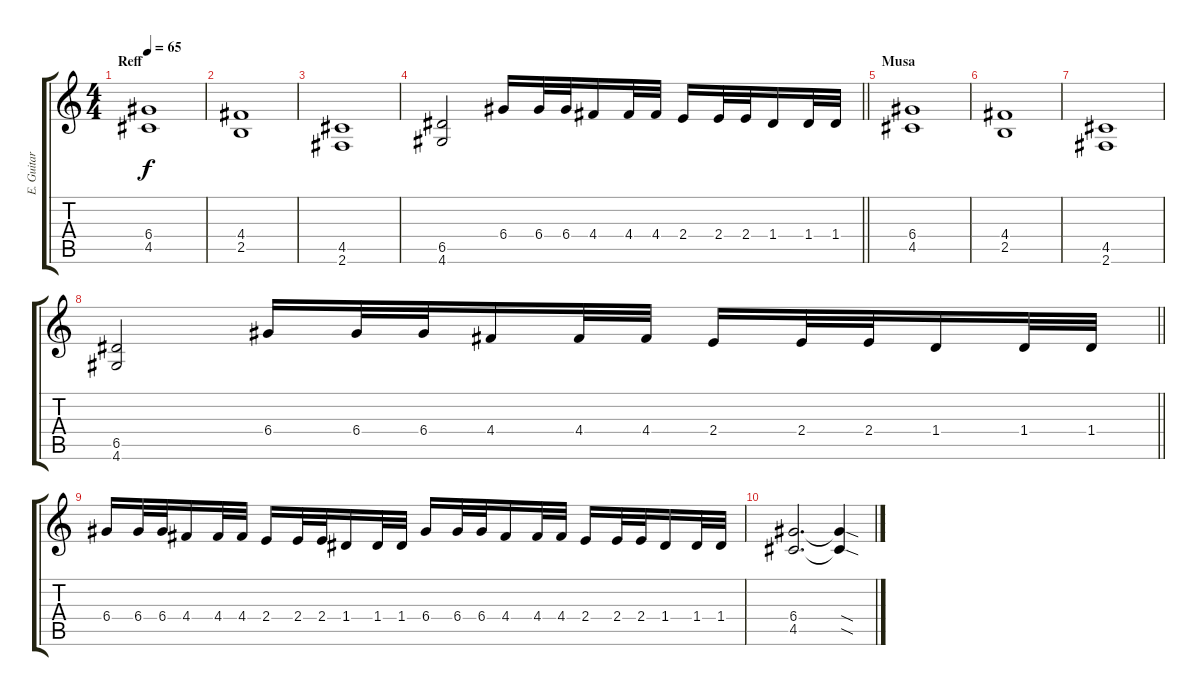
\track ("E. Guitar Lead" "E. Guitar ") {instrument acousticguitarsteel}
\staff {score tabs}
\tuning (E4 B3 G3 D3 A2 E2) {hide}
\ts (4 4)
\section ("" "Reff")
\tempo 65
\clef g2
\ks c
(6.4 4.5).1{dy f} |
(4.4 2.5).1 |
(4.5 2.6).1 |
\barLineRight lightlight
(6.5 4.6).2 6.4.16 6.4.32 6.4.32 4.4.16 4.4.32 4.4.32 2.4.16 2.4.32 2.4.32 1.4.16 1.4.32 1.4.32 |
\section ("" "Musa")
(6.4 4.5).1 |
(4.4 2.5).1 |
(4.5 2.6).1 |
\barLineRight lightlight
(6.5 4.6).2 6.4.16 6.4.32 6.4.32 4.4.16 4.4.32 4.4.32 2.4.16 2.4.32 2.4.32 1.4.16 1.4.32 1.4.32 |
\section ("" "")
6.4.16 6.4.32 6.4.32 4.4.16 4.4.32 4.4.32 2.4.16 2.4.32 2.4.32 1.4.16 1.4.32 1.4.32 6.4.16 6.4.32 6.4.32 4.4.16 4.4.32 4.4.32 2.4.16 2.4.32 2.4.32 1.4.16 1.4.32 1.4.32 |
(6.4 4.5).2{d} (6.4{sod t} 4.5{sod t}).4
